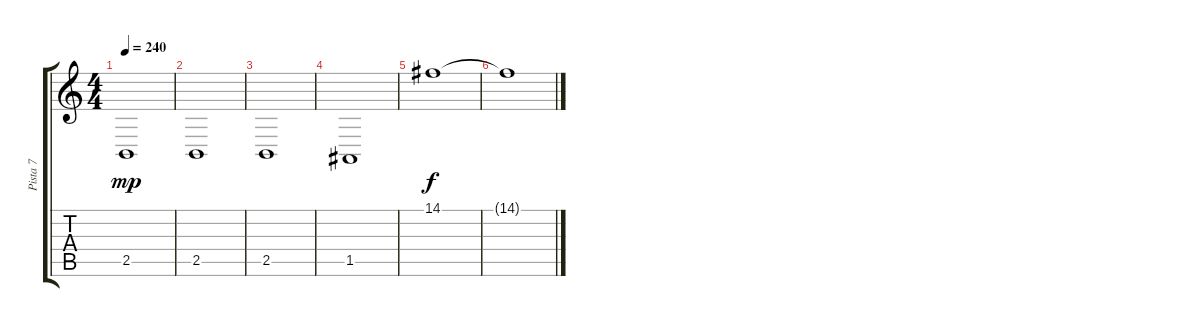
\track ("Pista 7" "Pista 7") {instrument electricgrandpiano}
\staff {score tabs}
\tuning (E4 B3 G3 D3 A2 E2) {hide}
\ts (4 4)
\tempo 240
\clef g2
\ks c
2.5.1{dy mp} |
2.5.1 |
2.5.1 |
1.5.1 |
14.1.1{dy f} |
14.1{t}.1
